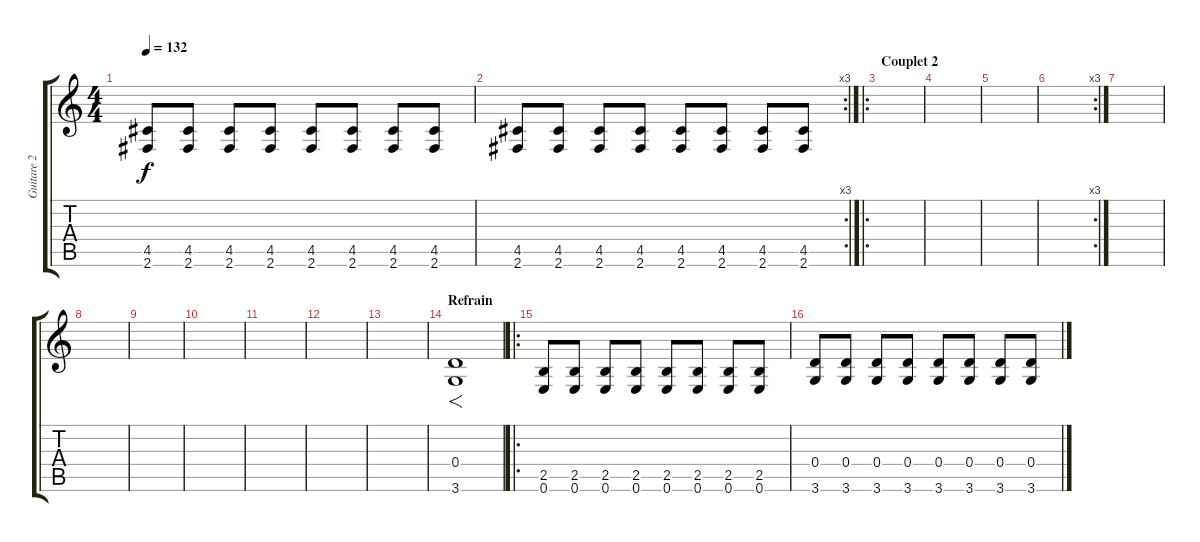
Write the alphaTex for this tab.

\track ("Guitare 2" "Guitare 2") {instrument distortionguitar}
\staff {score tabs}
\tuning (E4 B3 G3 D3 A2 E2) {hide}
\ts (4 4)
\tempo 132
\clef g2
\ks c
(4.5 2.6).8{dy f} (4.5 2.6).8 (4.5 2.6).8 (4.5 2.6).8 (4.5 2.6).8 (4.5 2.6).8 (4.5 2.6).8 (4.5 2.6).8 |
\rc 3
(4.5 2.6).8 (4.5 2.6).8 (4.5 2.6).8 (4.5 2.6).8 (4.5 2.6).8 (4.5 2.6).8 (4.5 2.6).8 (4.5 2.6).8 |
\ro
\section ("" "Couplet 2")
|
|
|
\rc 3
|
|
|
|
|
|
|
|
\section ("" "Refrain")
(0.4 3.6).1{f} |
\ro
(2.5 0.6).8 (2.5 0.6).8 (2.5 0.6).8 (2.5 0.6).8 (2.5 0.6).8 (2.5 0.6).8 (2.5 0.6).8 (2.5 0.6).8 |
(0.4 3.6).8 (0.4 3.6).8 (0.4 3.6).8 (0.4 3.6).8 (0.4 3.6).8 (0.4 3.6).8 (0.4 3.6).8 (0.4 3.6).8
